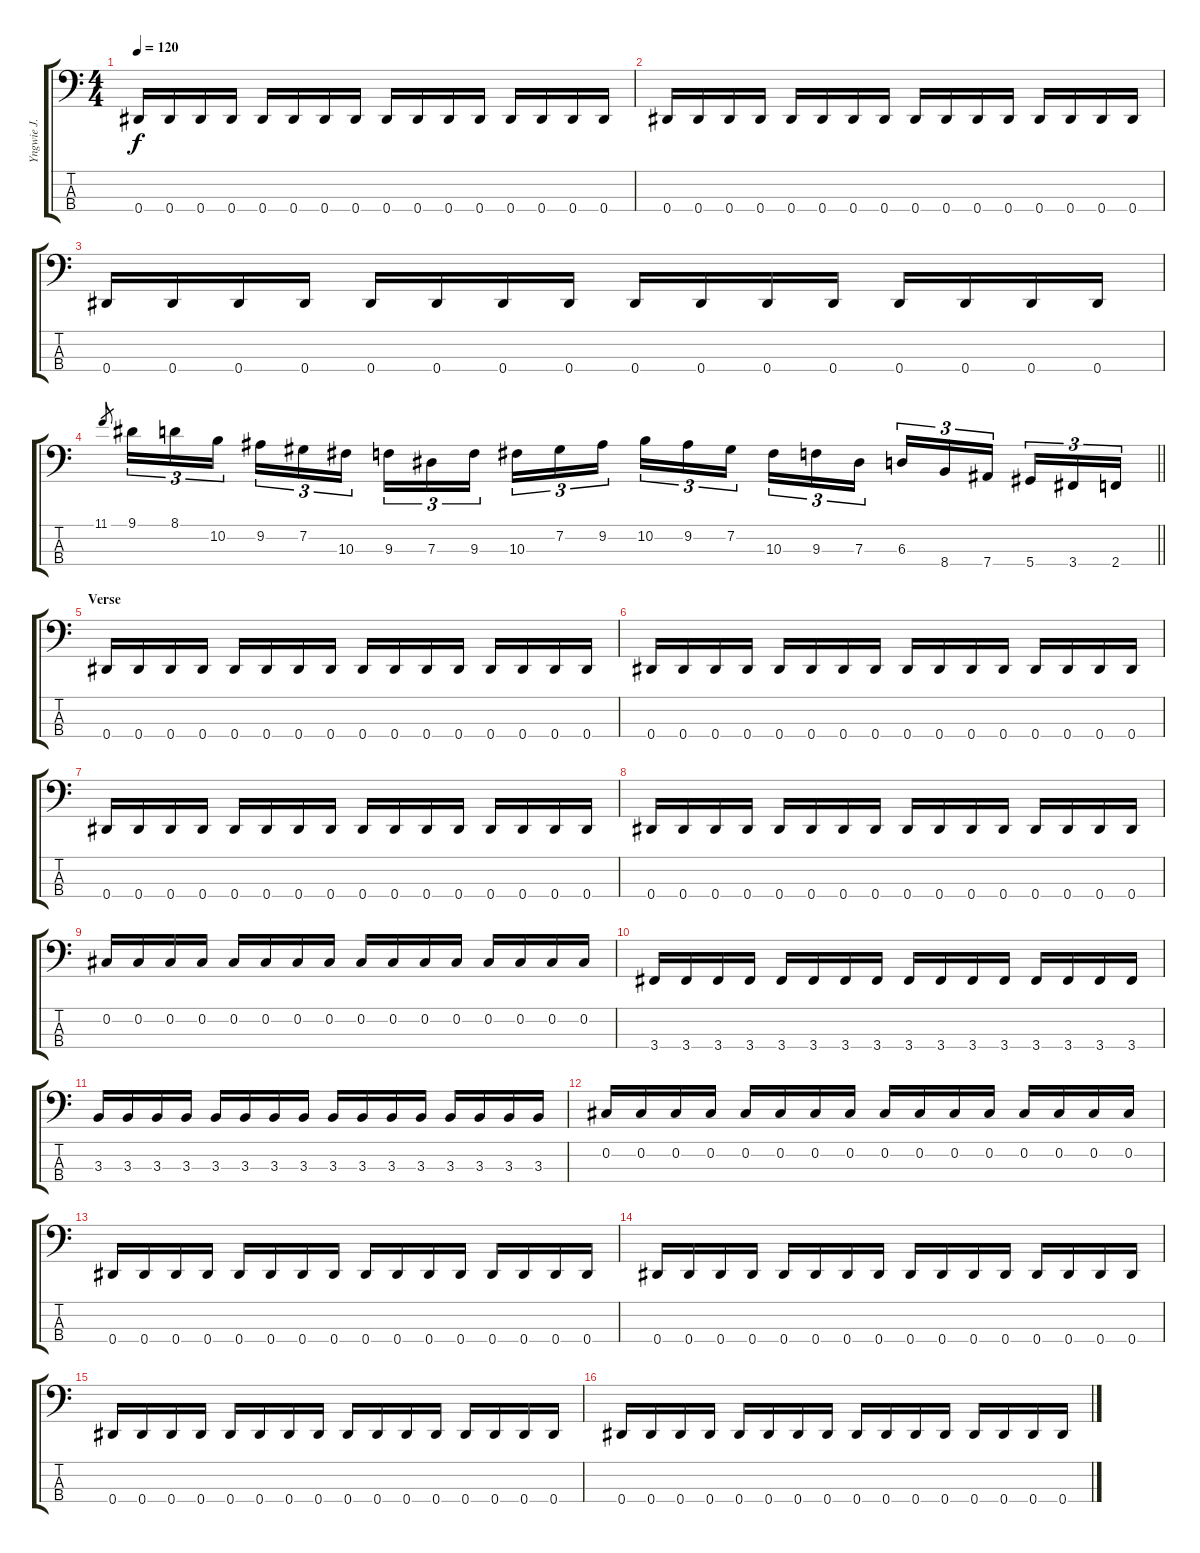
\track ("Yngwie J. Malmsteen" "Yngwie J. ") {instrument electricbassfinger}
\staff {score tabs}
\tuning (Gb2 Db2 Ab1 Eb1) {hide}
\ts (4 4)
\tempo 120
\clef f4
\ks c
0.4.16{dy f} 0.4.16 0.4.16 0.4.16 0.4.16 0.4.16 0.4.16 0.4.16 0.4.16 0.4.16 0.4.16 0.4.16 0.4.16 0.4.16 0.4.16 0.4.16 |
0.4.16 0.4.16 0.4.16 0.4.16 0.4.16 0.4.16 0.4.16 0.4.16 0.4.16 0.4.16 0.4.16 0.4.16 0.4.16 0.4.16 0.4.16 0.4.16 |
0.4.16 0.4.16 0.4.16 0.4.16 0.4.16 0.4.16 0.4.16 0.4.16 0.4.16 0.4.16 0.4.16 0.4.16 0.4.16 0.4.16 0.4.16 0.4.16 |
\barLineRight lightlight
11.1.8{gr} 9.1.16{tu (3 2)} 8.1.16{tu (3 2)} 10.2.16{tu (3 2) beam splitsecondary} 9.2.16{tu (3 2)} 7.2.16{tu (3 2)} 10.3.16{tu (3 2)} 9.3.16{tu (3 2)} 7.3.16{tu (3 2)} 9.3.16{tu (3 2) beam splitsecondary} 10.3.16{tu (3 2)} 7.2.16{tu (3 2)} 9.2.16{tu (3 2)} 10.2.16{tu (3 2)} 9.2.16{tu (3 2)} 7.2.16{tu (3 2) beam splitsecondary} 10.3.16{tu (3 2)} 9.3.16{tu (3 2)} 7.3.16{tu (3 2)} 6.3.16{tu (3 2)} 8.4.16{tu (3 2)} 7.4.16{tu (3 2) beam splitsecondary} 5.4.16{tu (3 2)} 3.4.16{tu (3 2)} 2.4.16{tu (3 2)} |
\section ("" "Verse")
0.4.16 0.4.16 0.4.16 0.4.16 0.4.16 0.4.16 0.4.16 0.4.16 0.4.16 0.4.16 0.4.16 0.4.16 0.4.16 0.4.16 0.4.16 0.4.16 |
0.4.16 0.4.16 0.4.16 0.4.16 0.4.16 0.4.16 0.4.16 0.4.16 0.4.16 0.4.16 0.4.16 0.4.16 0.4.16 0.4.16 0.4.16 0.4.16 |
0.4.16 0.4.16 0.4.16 0.4.16 0.4.16 0.4.16 0.4.16 0.4.16 0.4.16 0.4.16 0.4.16 0.4.16 0.4.16 0.4.16 0.4.16 0.4.16 |
0.4.16 0.4.16 0.4.16 0.4.16 0.4.16 0.4.16 0.4.16 0.4.16 0.4.16 0.4.16 0.4.16 0.4.16 0.4.16 0.4.16 0.4.16 0.4.16 |
0.2.16 0.2.16 0.2.16 0.2.16 0.2.16 0.2.16 0.2.16 0.2.16 0.2.16 0.2.16 0.2.16 0.2.16 0.2.16 0.2.16 0.2.16 0.2.16 |
3.4.16 3.4.16 3.4.16 3.4.16 3.4.16 3.4.16 3.4.16 3.4.16 3.4.16 3.4.16 3.4.16 3.4.16 3.4.16 3.4.16 3.4.16 3.4.16 |
3.3.16 3.3.16 3.3.16 3.3.16 3.3.16 3.3.16 3.3.16 3.3.16 3.3.16 3.3.16 3.3.16 3.3.16 3.3.16 3.3.16 3.3.16 3.3.16 |
0.2.16 0.2.16 0.2.16 0.2.16 0.2.16 0.2.16 0.2.16 0.2.16 0.2.16 0.2.16 0.2.16 0.2.16 0.2.16 0.2.16 0.2.16 0.2.16 |
0.4.16 0.4.16 0.4.16 0.4.16 0.4.16 0.4.16 0.4.16 0.4.16 0.4.16 0.4.16 0.4.16 0.4.16 0.4.16 0.4.16 0.4.16 0.4.16 |
0.4.16 0.4.16 0.4.16 0.4.16 0.4.16 0.4.16 0.4.16 0.4.16 0.4.16 0.4.16 0.4.16 0.4.16 0.4.16 0.4.16 0.4.16 0.4.16 |
0.4.16 0.4.16 0.4.16 0.4.16 0.4.16 0.4.16 0.4.16 0.4.16 0.4.16 0.4.16 0.4.16 0.4.16 0.4.16 0.4.16 0.4.16 0.4.16 |
0.4.16 0.4.16 0.4.16 0.4.16 0.4.16 0.4.16 0.4.16 0.4.16 0.4.16 0.4.16 0.4.16 0.4.16 0.4.16 0.4.16 0.4.16 0.4.16
